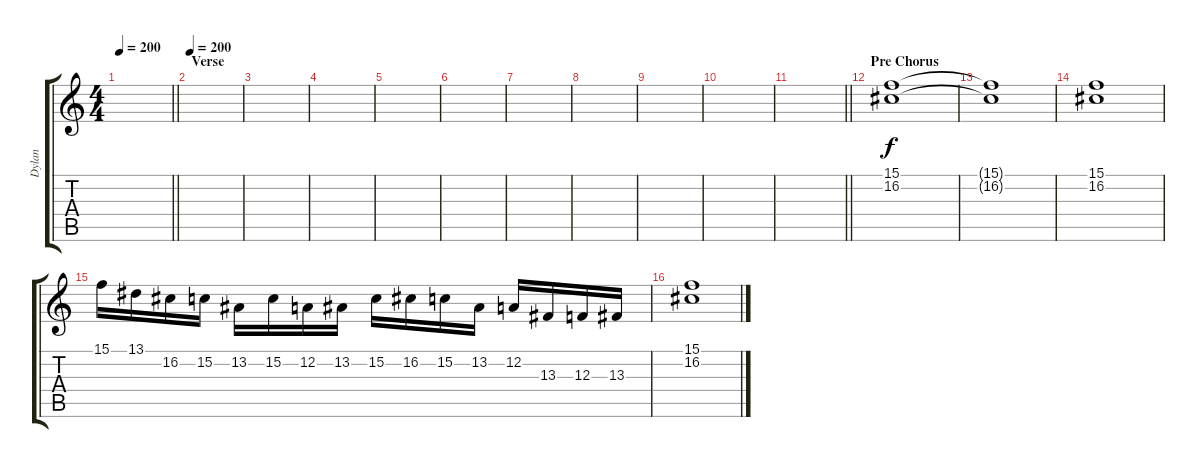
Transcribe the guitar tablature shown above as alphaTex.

\track ("Dylan" "Dylan") {instrument lead1square}
\staff {score tabs}
\tuning (D4 A3 F3 C3 G2 D2) {hide}
\ts (4 4)
\tempo 200
\clef g2
\barLineRight lightlight
\ks c
|
\section ("" "Verse")
\tempo 200
|
|
|
|
|
|
|
|
|
\barLineRight lightlight
|
\section ("" "Pre Chorus")
(15.1 16.2).1 |
(15.1{t} 16.2{t}).1 |
(15.1 16.2).1 |
15.1.16 13.1.16 16.2.16 15.2.16 13.2.16 15.2.16 12.2.16 13.2.16 15.2.16 16.2.16 15.2.16 13.2.16 12.2.16 13.3.16 12.3.16 13.3.16 |
(15.1 16.2).1
